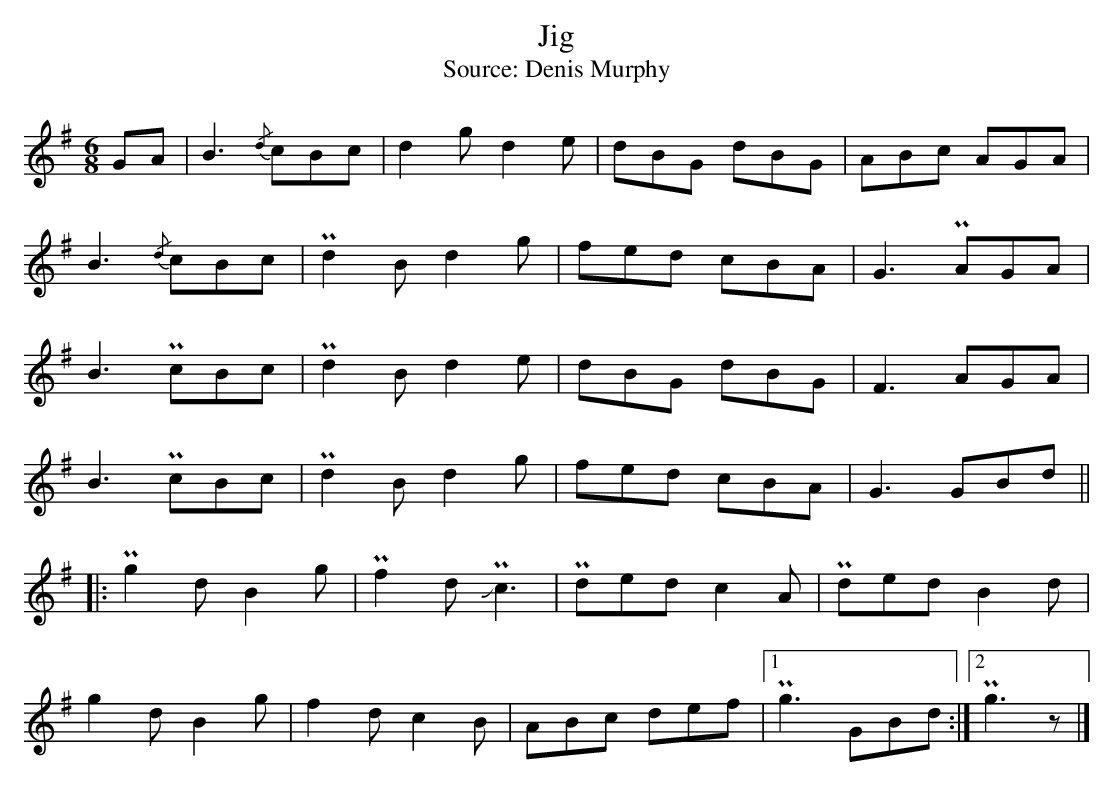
X:1
U: ~ = !turn!
T:Jig
T:Source: Denis Murphy
M:6/8
L:1/8
K:G
GA | B3 {/d}cBc | d2 g d2 e | dBG dBG | ABc AGA |
B3 {/d}cBc | Pd2 B d2 g | fed cBA | G3 PAGA |
B3 PcBc | Pd2 B d2 e | dBG dBG | F3 AGA |
B3 PcBc | Pd2 B d2 g | fed cBA | G3 GBd ||
|: Pg2 d B2 g | Pf2 d JPc3 | Pded c2 A | Pded B2 d |
g2 d B2 g | f2 d c2 B | ABc def | [1Pg3 GBd :| [2 Pg3 z1 |]
